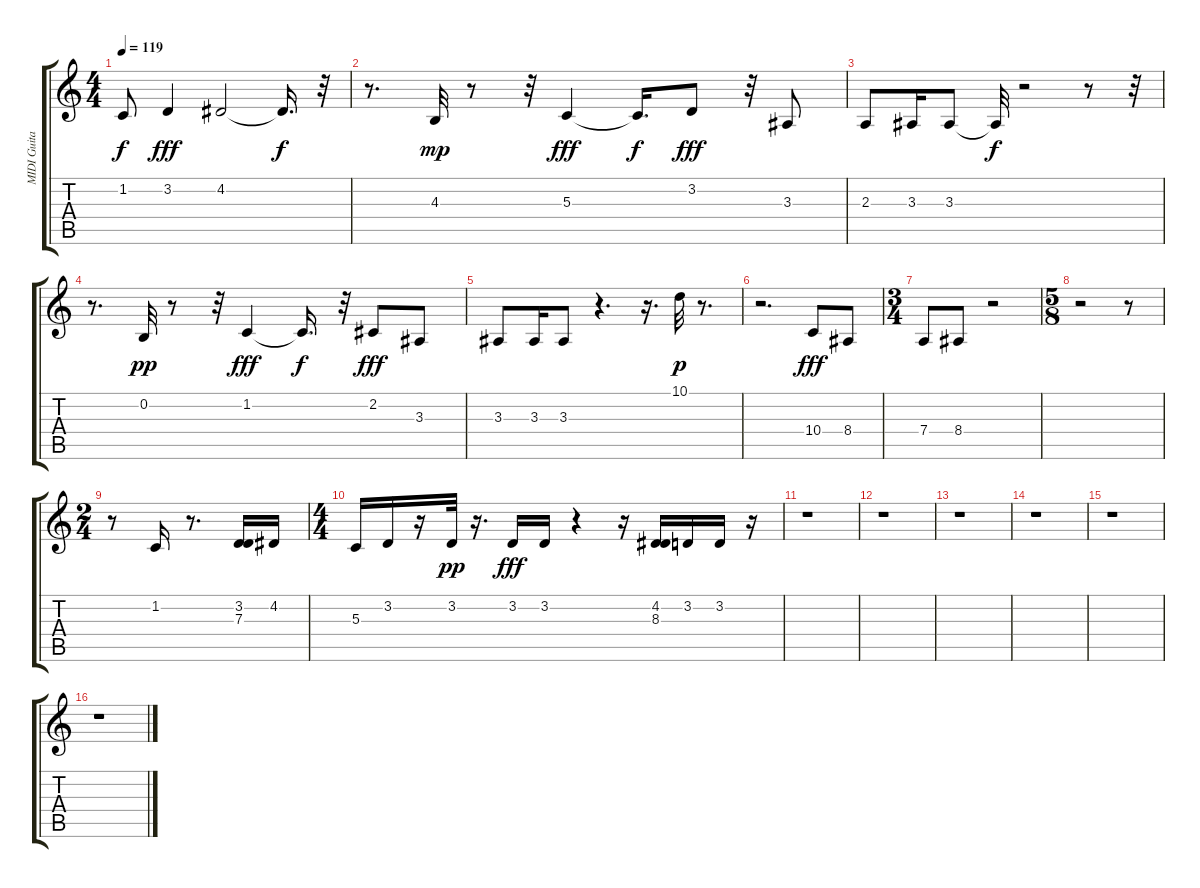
\track ("MIDI Guitar                     " "MIDI Guita") {instrument lead1square}
\staff {score tabs}
\tuning (E4 B3 G3 D3 A2 E2) {hide}
\ts (4 4)
\tempo 119
\clef g2
\ks c
1.2{t}.8{dy f} 3.2.4{dy fff} 4.2.2 4.2{t}.16{d dy f} r.32 |
r.8{d} 4.3.32{dy mp} r.8 r.32 5.3.4{dy fff} 5.3{t}.16{d dy f} 3.2.8{dy fff} r.32 3.3.8 |
2.3.8 3.3.16 3.3.8 3.3{t}.32{dy f} r.2 r.8 r.32 |
r.8{d} 0.2.32{dy pp} r.8 r.32 1.2.4{dy fff} 1.2{t}.16{d dy f} r.32 2.2.8{dy fff} 3.3.8 |
3.3.8 3.3.16 3.3.8 r.4{d} r.16{d} 10.1.32{dy p} r.8{d} |
r.2{d} 10.4.8{dy fff} 8.4.8 |
\ts (3 4)
7.4.8 8.4.8 r.2 |
\ts (5 8)
r.2 r.8 |
\ts (2 4)
r.8 1.2.16 r.8{d} (3.2 7.3).16 4.2.16 |
\ts (4 4)
5.3.16 3.2.16 r.16 3.2.32{dy pp} r.16{d} 3.2.16{dy fff} 3.2.16 r.4 r.16 (4.2 8.3).16 3.2.16 3.2.16 r.16 |
r.1 |
r.1 |
r.1 |
r.1 |
r.1 |
r.1
